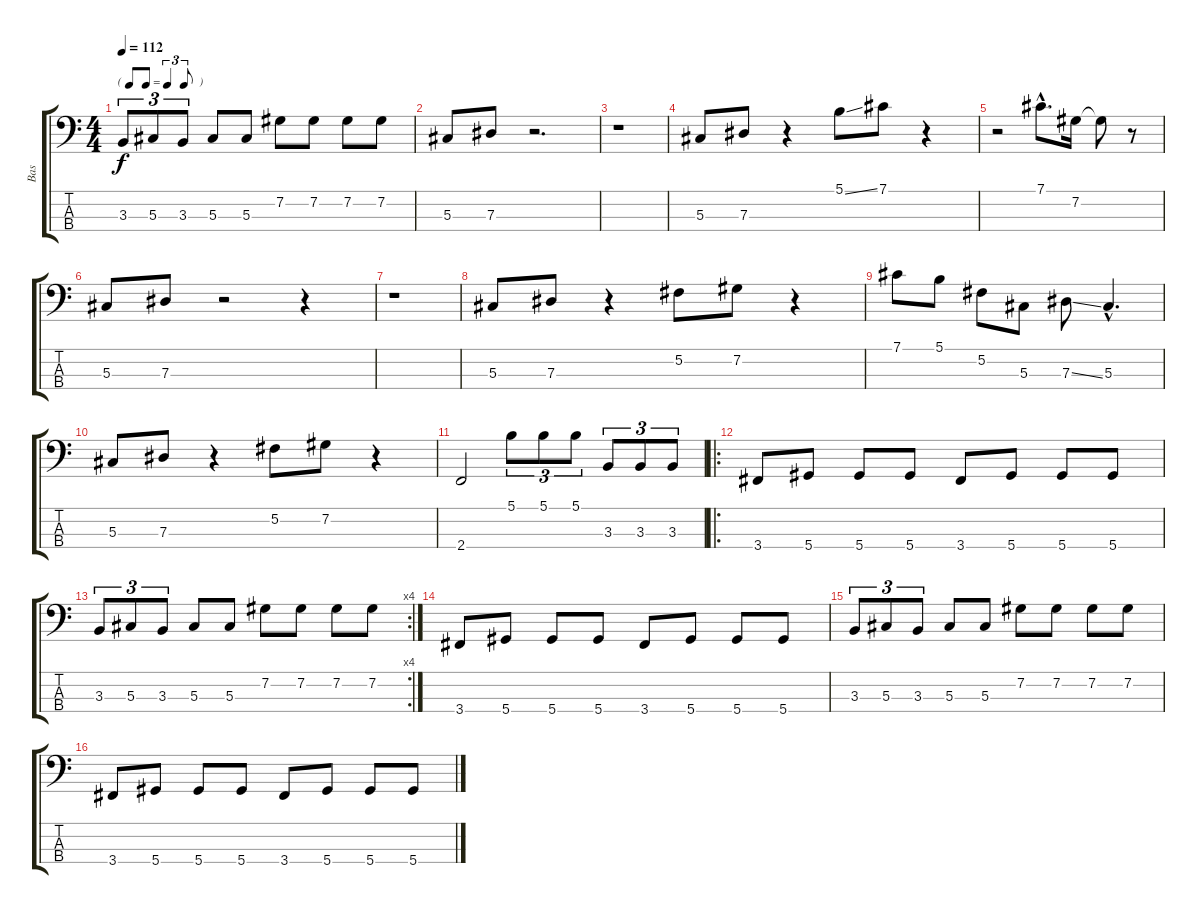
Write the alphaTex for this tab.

\track ("Bas" "Bas") {instrument electricbassfinger}
\staff {score tabs}
\tuning (Gb2 Db2 Ab1 Eb1) {hide}
\ts (4 4)
\tf triplet8th
\tempo 112
\clef f4
\ks c
3.3.8{tu (3 2) dy f} 5.3.8{tu (3 2)} 3.3.8{tu (3 2)} 5.3.8 5.3.8 7.2.8 7.2.8 7.2.8 7.2.8 |
5.3.8 7.3.8 r.2{d} |
r.1 |
5.3.8 7.3.8 r.4 5.1{ss}.8 7.1.8 r.4 |
r.2 7.1{hac}.8{d} 7.2.16 7.2{t}.8 r.8 |
5.3.8 7.3.8 r.2 r.4 |
r.1 |
5.3.8 7.3.8 r.4 5.2.8 7.2.8 r.4 |
7.1.8 5.1.8 5.2.8 5.3.8 7.3{ss}.8 5.3{hac}.4{d} |
5.3.8 7.3.8 r.4 5.2.8 7.2.8 r.4 |
2.4.2 5.1.8{tu (3 2)} 5.1.8{tu (3 2)} 5.1.8{tu (3 2)} 3.3.8{tu (3 2)} 3.3.8{tu (3 2)} 3.3.8{tu (3 2)} |
\ro
3.4.8 5.4.8 5.4.8 5.4.8 3.4.8 5.4.8 5.4.8 5.4.8 |
\rc 4
3.3.8{tu (3 2)} 5.3.8{tu (3 2)} 3.3.8{tu (3 2)} 5.3.8 5.3.8 7.2.8 7.2.8 7.2.8 7.2.8 |
3.4.8 5.4.8 5.4.8 5.4.8 3.4.8 5.4.8 5.4.8 5.4.8 |
3.3.8{tu (3 2)} 5.3.8{tu (3 2)} 3.3.8{tu (3 2)} 5.3.8 5.3.8 7.2.8 7.2.8 7.2.8 7.2.8 |
3.4.8 5.4.8 5.4.8 5.4.8 3.4.8 5.4.8 5.4.8 5.4.8
